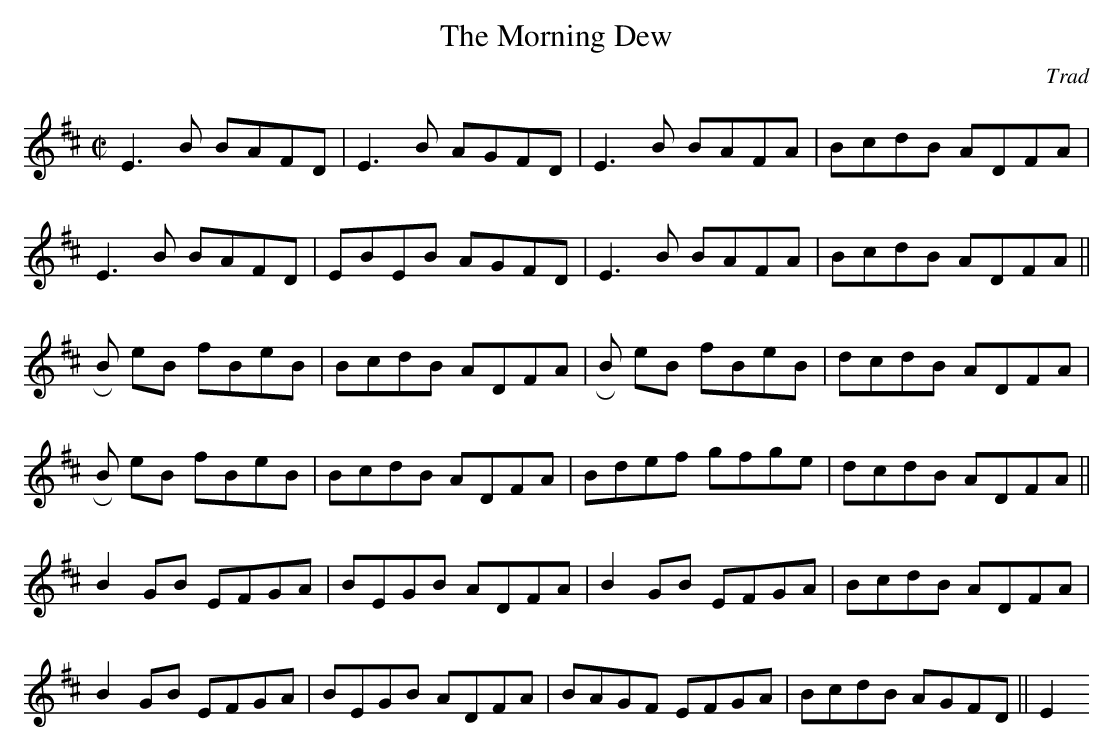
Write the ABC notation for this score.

X:1
T:The Morning Dew
C:Trad
M:C|
K:EDor
L:1/8
E3 B BAFD|E3 B AGFD|E3 B BAFA|BcdB ADFA|
E3 B BAFD|EBEB AGFD|E3 B BAFA|BcdB ADFA||
RB eB fBeB|BcdB ADFA|RB eB fBeB|dcdB ADFA|
RB eB fBeB|BcdB ADFA|Bdef gfge|dcdB ADFA||
B2 GB EFGA|BEGB ADFA|B2 GB EFGA|BcdB ADFA|
B2 GB EFGA|BEGB ADFA|BAGF EFGA|BcdB AGFD||E2
